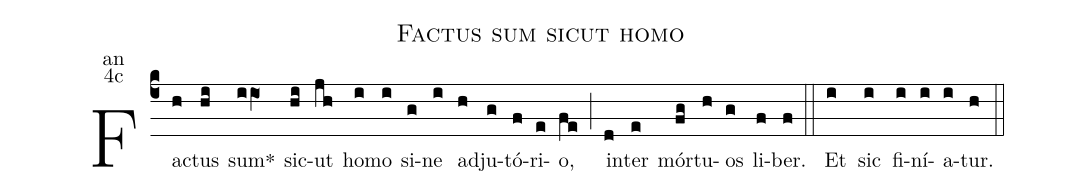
name:Factus sum sicut homo;
office-part:an;
mode:4c;
%%
(c4) Fac(h)tus(hi) sum<sp>*</sp>(iiO1) sic(hi)ut(jh) ho(i)mo(i) si(g)ne(i) ad(h)ju(g)tó(f)ri(e)o,(fe) (;)
in(d)ter(e) mór(fg)tu(h)os(g) li(f)ber.(f) (::)
<eu>  Et(i) sic(i) fi(i)ní(i)a(i)tur.(h) </eu> (::)
